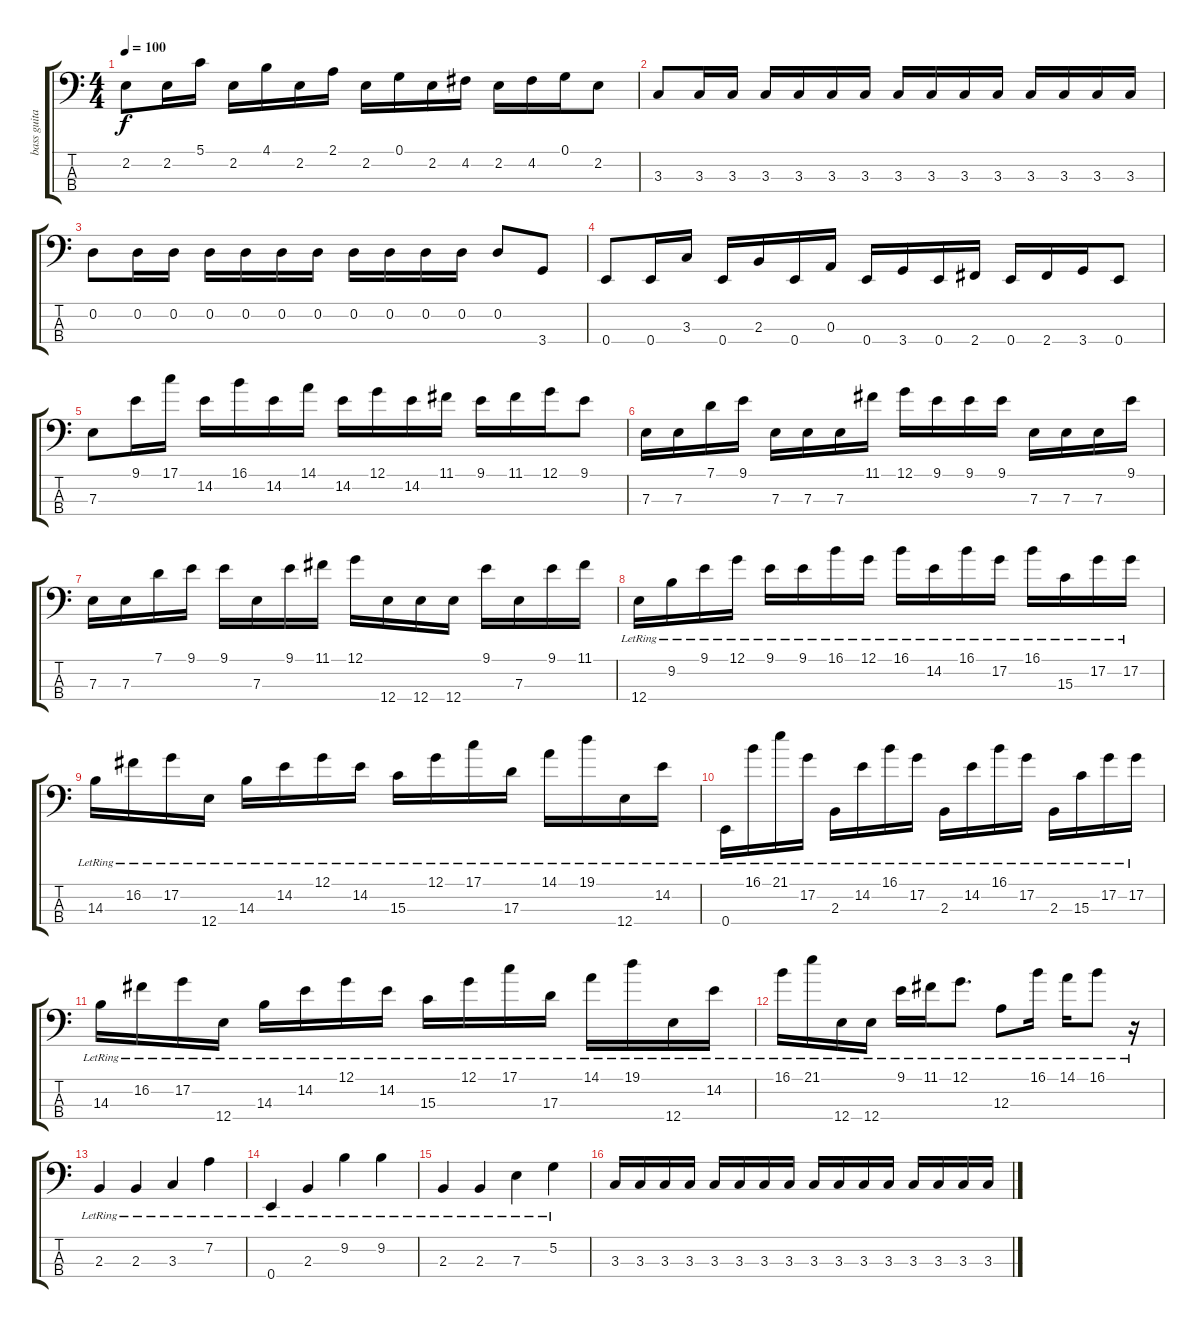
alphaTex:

\track ("bass guitar" "bass guita") {instrument electricbassfinger}
\staff {score tabs}
\tuning (G2 D2 A1 E1) {hide}
\ts (4 4)
\tempo 100
\clef f4
\ks c
2.2.8{dy f} 2.2.16 5.1.16 2.2.16 4.1.16 2.2.16 2.1.16 2.2.16 0.1.16 2.2.16 4.2.16 2.2.16 4.2.16 0.1.16 2.2.8 |
3.3.8 3.3.16 3.3.16 3.3.16 3.3.16 3.3.16 3.3.16 3.3.16 3.3.16 3.3.16 3.3.16 3.3.16 3.3.16 3.3.16 3.3.16 |
0.2.8 0.2.16 0.2.16 0.2.16 0.2.16 0.2.16 0.2.16 0.2.16 0.2.16 0.2.16 0.2.16 0.2.8 3.4.8 |
0.4.8 0.4.16 3.3.16 0.4.16 2.3.16 0.4.16 0.3.16 0.4.16 3.4.16 0.4.16 2.4.16 0.4.16 2.4.16 3.4.16 0.4.8 |
7.3.8 9.1.16 17.1.16 14.2.16 16.1.16 14.2.16 14.1.16 14.2.16 12.1.16 14.2.16 11.1.16 9.1.16 11.1.16 12.1.16 9.1.8 |
7.3.16 7.3.16 7.1.16 9.1.16 7.3.16 7.3.16 7.3.16 11.1.16 12.1.16 9.1.16 9.1.16 9.1.16 7.3.16 7.3.16 7.3.16 9.1.16 |
7.3.16 7.3.16 7.1.16 9.1.16 9.1.16 7.3.16 9.1.16 11.1.16 12.1.16 12.4.16 12.4.16 12.4.16 9.1.16 7.3.16 9.1.16 11.1.16 |
12.4{lr}.16 9.2{lr}.16 9.1{lr}.16 12.1{lr}.16 9.1{lr}.16 9.1{lr}.16 16.1{lr}.16 12.1{lr}.16 16.1{lr}.16 14.2{lr}.16 16.1{lr}.16 17.2{lr}.16 16.1{lr}.16 15.3{lr}.16 17.2{lr}.16 17.2{lr}.16 |
14.3{lr}.16 16.2{lr}.16 17.2{lr}.16 12.4{lr}.16 14.3{lr}.16 14.2{lr}.16 12.1{lr}.16 14.2{lr}.16 15.3{lr}.16 12.1{lr}.16 17.1{lr}.16 17.3{lr}.16 14.1{lr}.16 19.1{lr}.16 12.4{lr}.16 14.2{lr}.16 |
0.4{lr}.16 16.1{lr}.16 21.1{lr}.16 17.2{lr}.16 2.3{lr}.16 14.2{lr}.16 16.1{lr}.16 17.2{lr}.16 2.3{lr}.16 14.2{lr}.16 16.1{lr}.16 17.2{lr}.16 2.3{lr}.16 15.3{lr}.16 17.2{lr}.16 17.2{lr}.16 |
14.3{lr}.16 16.2{lr}.16 17.2{lr}.16 12.4{lr}.16 14.3{lr}.16 14.2{lr}.16 12.1{lr}.16 14.2{lr}.16 15.3{lr}.16 12.1{lr}.16 17.1{lr}.16 17.3{lr}.16 14.1{lr}.16 19.1{lr}.16 12.4{lr}.16 14.2{lr}.16 |
16.1{lr}.16 21.1{lr}.16 12.4{lr}.16 12.4{lr}.16 9.1{lr}.16 11.1{lr}.16 12.1{lr}.8{d} 12.3{lr}.8 16.1{lr}.16 14.1{lr}.16 16.1{lr}.8 r.16 |
2.3{lr}.4 2.3{lr}.4 3.3{lr}.4 7.2{lr}.4 |
0.4{lr}.4 2.3{lr}.4 9.2{lr}.4 9.2{lr}.4 |
2.3{lr}.4 2.3{lr}.4 7.3{lr}.4 5.2{lr}.4 |
3.3.16 3.3.16 3.3.16 3.3.16 3.3.16 3.3.16 3.3.16 3.3.16 3.3.16 3.3.16 3.3.16 3.3.16 3.3.16 3.3.16 3.3.16 3.3.16
